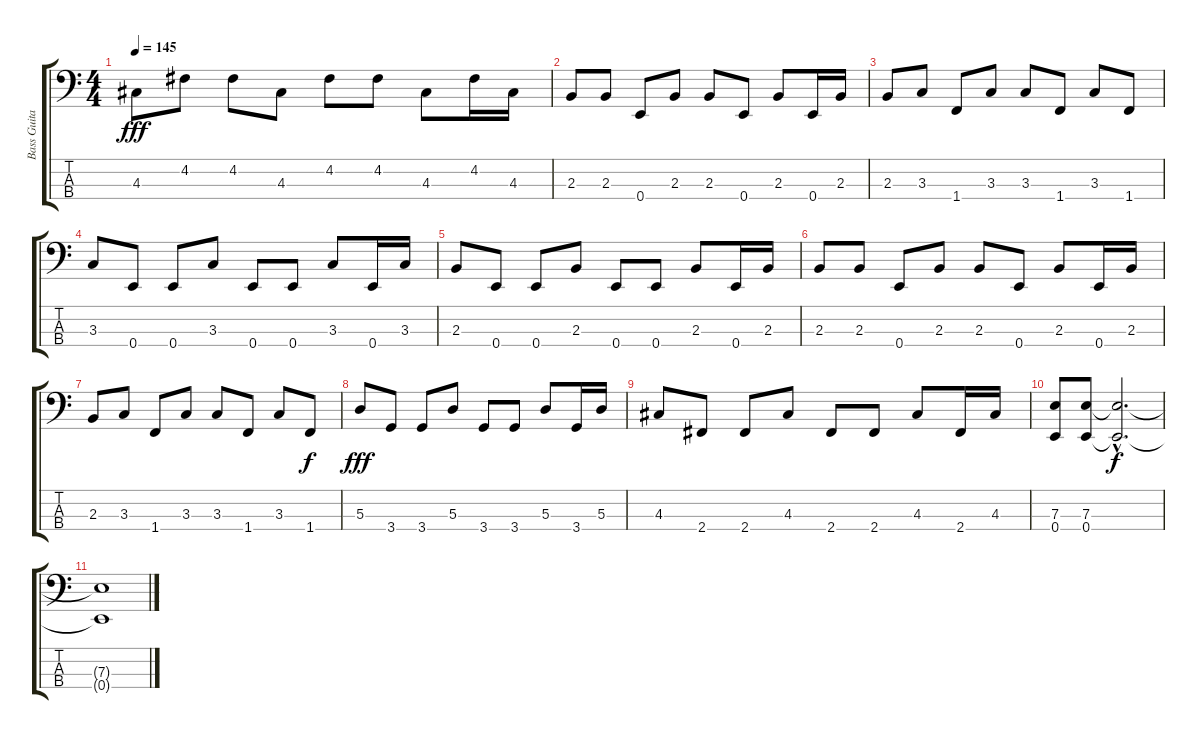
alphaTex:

\track ("Bass Guitar" "Bass Guita") {instrument electricbassfinger}
\staff {score tabs}
\tuning (G2 D2 A1 E1) {hide}
\ts (4 4)
\tempo 145
\clef f4
\ks c
4.3.8{dy fff} 4.2.8 4.2.8 4.3.8 4.2.8 4.2.8 4.3.8 4.2.16 4.3.16 |
2.3.8 2.3.8 0.4.8 2.3.8 2.3.8 0.4.8 2.3.8 0.4.16 2.3.16 |
2.3.8 3.3.8 1.4.8 3.3.8 3.3.8 1.4.8 3.3.8 1.4.8 |
3.3.8 0.4.8 0.4.8 3.3.8 0.4.8 0.4.8 3.3.8 0.4.16 3.3.16 |
2.3.8 0.4.8 0.4.8 2.3.8 0.4.8 0.4.8 2.3.8 0.4.16 2.3.16 |
2.3.8 2.3.8 0.4.8 2.3.8 2.3.8 0.4.8 2.3.8 0.4.16 2.3.16 |
2.3.8 3.3.8 1.4.8 3.3.8 3.3.8 1.4.8 3.3.8 1.4.8{dy f} |
5.3.8{dy fff} 3.4.8 3.4.8 5.3.8 3.4.8 3.4.8 5.3.8 3.4.16 5.3.16 |
4.3.8 2.4.8 2.4.8 4.3.8 2.4.8 2.4.8 4.3.8 2.4.16 4.3.16 |
(7.3 0.4).8 (7.3 0.4).8 (7.3{hac t} 0.4{hac t}).2{d dy f} |
(7.3{t} 0.4{t}).1
